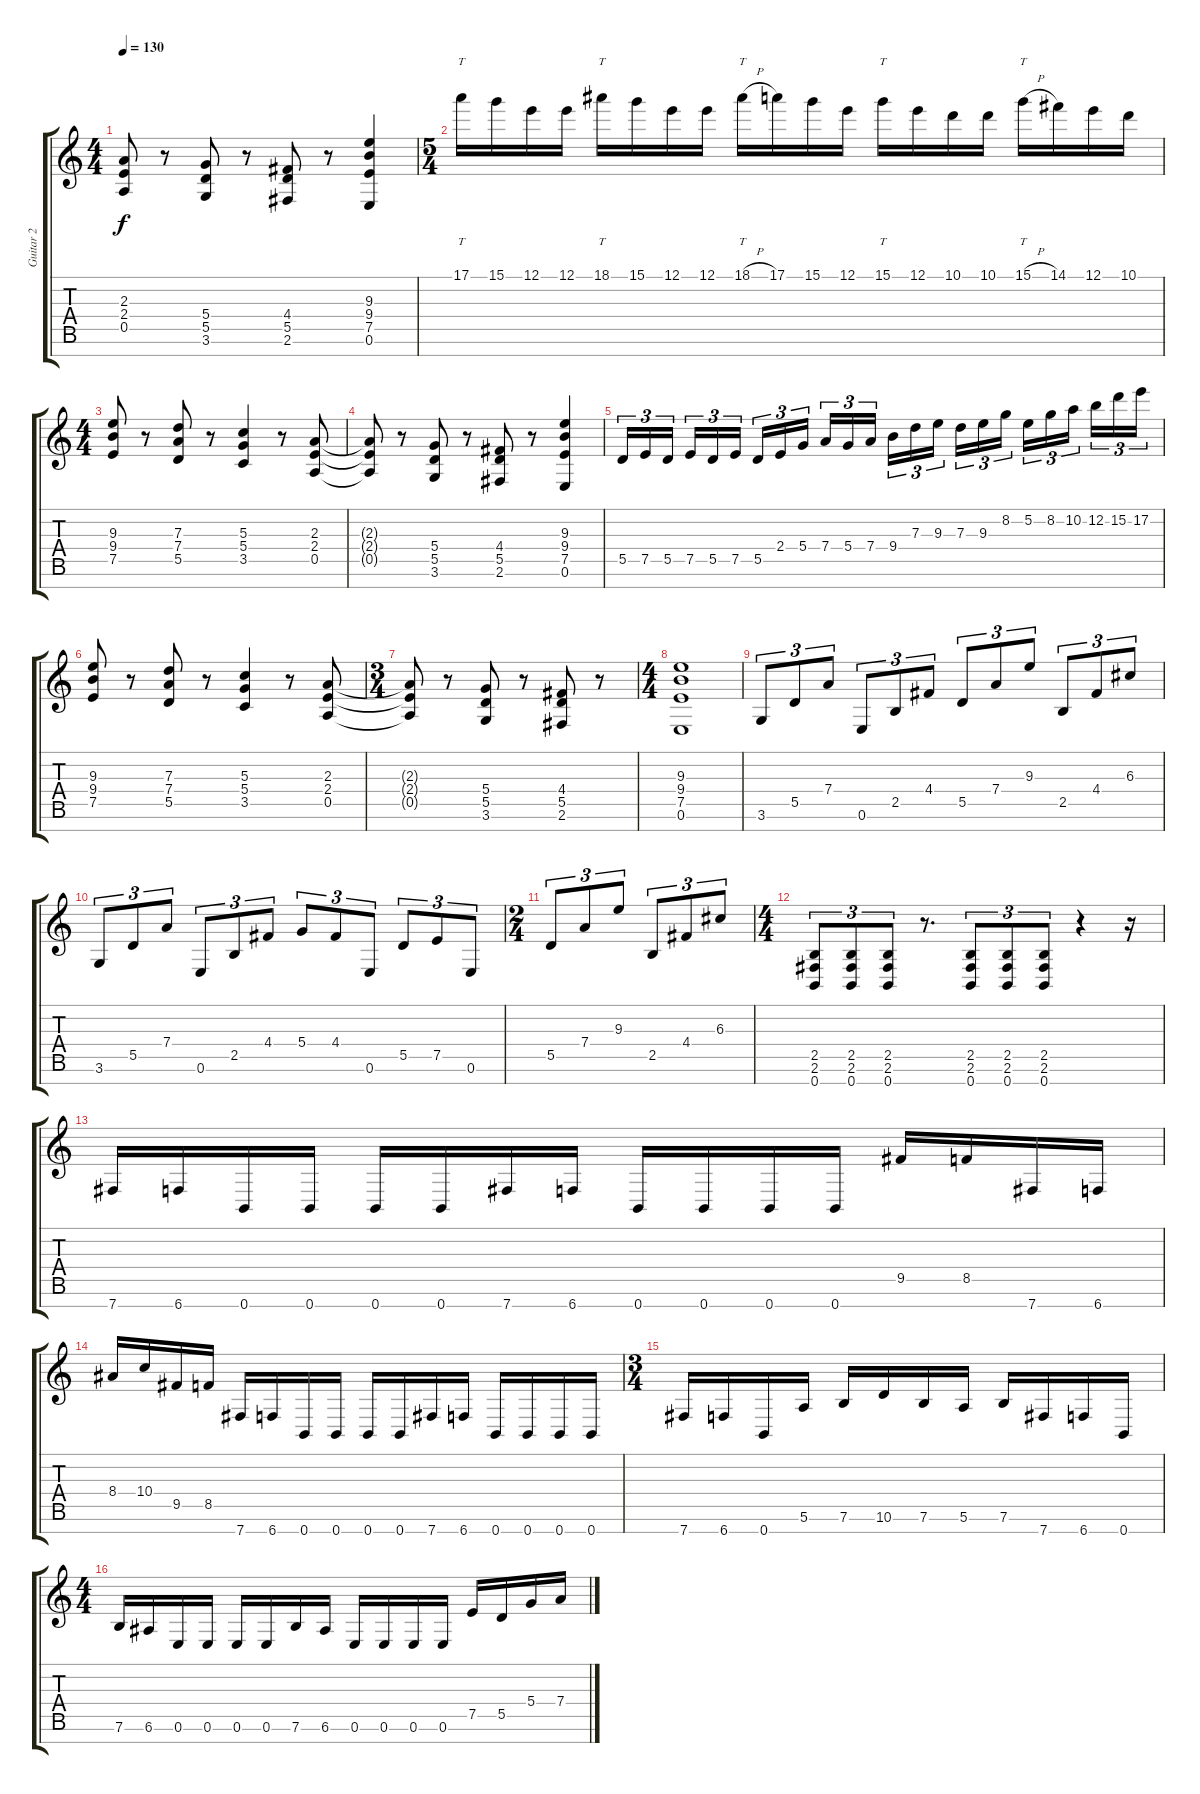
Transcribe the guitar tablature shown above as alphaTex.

\track ("Guitar 2" "Guitar 2") {instrument overdrivenguitar}
\staff {score tabs}
\tuning (E4 B3 G3 D3 A2 E2 B1) {hide}
\ts (4 4)
\tempo 130
\clef g2
\ks c
(2.3{t} 2.4{t} 0.5{t}).8{dy f} r.8 (5.4 5.5 3.6).8 r.8 (4.4 5.5 2.6).8 r.8 (9.3 9.4 7.5 0.6).4 |
\ts (5 4)
17.1.16{tt} 15.1.16 12.1.16 12.1.16 18.1.16{tt} 15.1.16 12.1.16 12.1.16 18.1{h}.16{tt} 17.1.16 15.1.16 12.1.16 15.1.16{tt} 12.1.16 10.1.16 10.1.16 15.1{h}.16{tt} 14.1.16 12.1.16 10.1.16 |
\ts (4 4)
(9.3 9.4 7.5).8 r.8 (7.3 7.4 5.5).8 r.8 (5.3 5.4 3.5).4 r.8 (2.3 2.4 0.5).8 |
(2.3{t} 2.4{t} 0.5{t}).8 r.8 (5.4 5.5 3.6).8 r.8 (4.4 5.5 2.6).8 r.8 (9.3 9.4 7.5 0.6).4 |
5.5.16{tu (3 2)} 7.5.16{tu (3 2)} 5.5.16{tu (3 2)} 7.5.16{tu (3 2)} 5.5.16{tu (3 2)} 7.5.16{tu (3 2)} 5.5.16{tu (3 2)} 2.4.16{tu (3 2)} 5.4.16{tu (3 2)} 7.4.16{tu (3 2)} 5.4.16{tu (3 2)} 7.4.16{tu (3 2)} 9.4.16{tu (3 2)} 7.3.16{tu (3 2)} 9.3.16{tu (3 2)} 7.3.16{tu (3 2)} 9.3.16{tu (3 2)} 8.2.16{tu (3 2)} 5.2.16{tu (3 2)} 8.2.16{tu (3 2)} 10.2.16{tu (3 2)} 12.2.16{tu (3 2)} 15.2.16{tu (3 2)} 17.2.16{tu (3 2)} |
(9.3 9.4 7.5).8 r.8 (7.3 7.4 5.5).8 r.8 (5.3 5.4 3.5).4 r.8 (2.3 2.4 0.5).8 |
\ts (3 4)
(2.3{t} 2.4{t} 0.5{t}).8 r.8 (5.4 5.5 3.6).8 r.8 (4.4 5.5 2.6).8 r.8 |
\ts (4 4)
(9.3 9.4 7.5 0.6).1 |
3.6.8{tu (3 2)} 5.5.8{tu (3 2)} 7.4.8{tu (3 2)} 0.6.8{tu (3 2)} 2.5.8{tu (3 2)} 4.4.8{tu (3 2)} 5.5.8{tu (3 2)} 7.4.8{tu (3 2)} 9.3.8{tu (3 2)} 2.5.8{tu (3 2)} 4.4.8{tu (3 2)} 6.3.8{tu (3 2)} |
3.6.8{tu (3 2)} 5.5.8{tu (3 2)} 7.4.8{tu (3 2)} 0.6.8{tu (3 2)} 2.5.8{tu (3 2)} 4.4.8{tu (3 2)} 5.4.8{tu (3 2)} 4.4.8{tu (3 2)} 0.6.8{tu (3 2)} 5.5.8{tu (3 2)} 7.5.8{tu (3 2)} 0.6.8{tu (3 2)} |
\ts (2 4)
5.5.8{tu (3 2)} 7.4.8{tu (3 2)} 9.3.8{tu (3 2)} 2.5.8{tu (3 2)} 4.4.8{tu (3 2)} 6.3.8{tu (3 2)} |
\ts (4 4)
(2.5 2.6 0.7).8{tu (3 2)} (2.5 2.6 0.7).8{tu (3 2)} (2.5 2.6 0.7).8{tu (3 2)} r.8{d} (2.5 2.6 0.7).8{tu (3 2)} (2.5 2.6 0.7).8{tu (3 2)} (2.5 2.6 0.7).8{tu (3 2)} r.4 r.16 |
7.7.16 6.7.16 0.7.16 0.7.16 0.7.16 0.7.16 7.7.16 6.7.16 0.7.16 0.7.16 0.7.16 0.7.16 9.5.16 8.5.16 7.7.16 6.7.16 |
8.4.16 10.4.16 9.5.16 8.5.16 7.7.16 6.7.16 0.7.16 0.7.16 0.7.16 0.7.16 7.7.16 6.7.16 0.7.16 0.7.16 0.7.16 0.7.16 |
\ts (3 4)
7.7.16 6.7.16 0.7.16 5.6.16 7.6.16 10.6.16 7.6.16 5.6.16 7.6.16 7.7.16 6.7.16 0.7.16 |
\ts (4 4)
7.6.16 6.6.16 0.6.16 0.6.16 0.6.16 0.6.16 7.6.16 6.6.16 0.6.16 0.6.16 0.6.16 0.6.16 7.5.16 5.5.16 5.4.16 7.4.16
